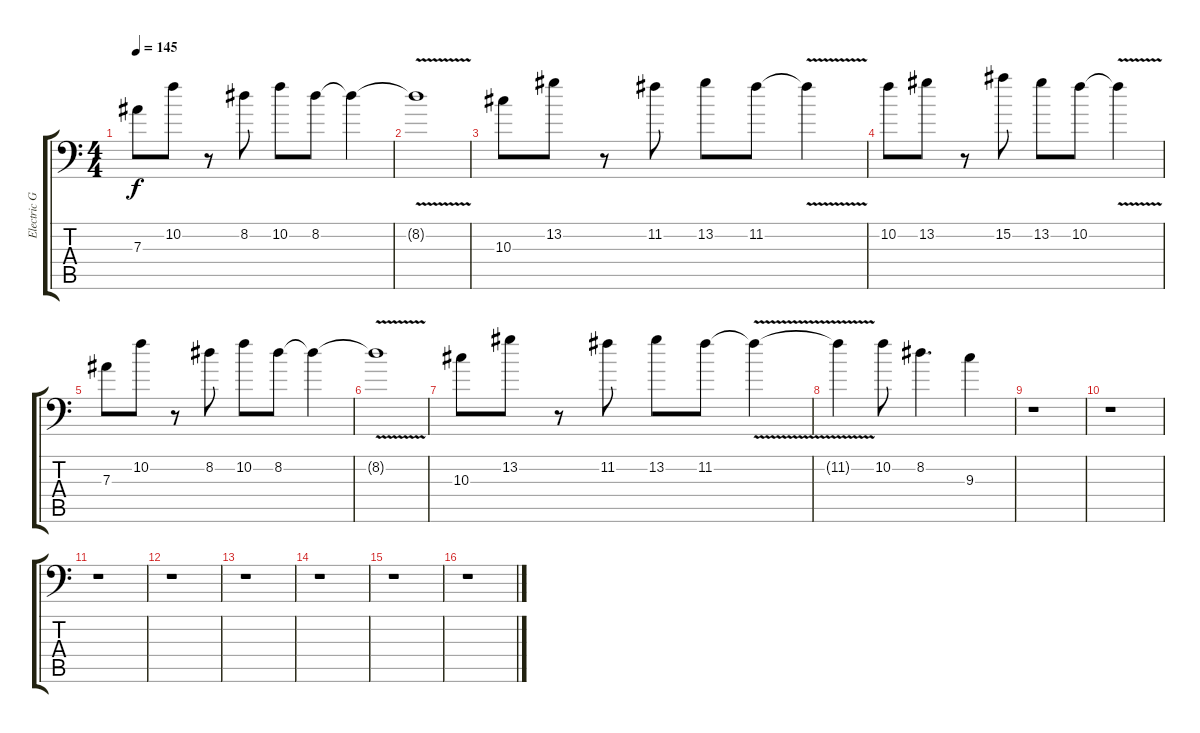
\track ("Electric Guitar" "Electric G") {instrument distortionguitar}
\staff {score tabs}
\tuning (C4 G3 Eb3 Bb2 F2 Bb1) {hide}
\ts (4 4)
\tempo 145
\clef f4
\ks c
7.3.8{dy f} 10.2.8 r.8 8.2.8 10.2.8 8.2.8 8.2{t}.4 |
8.2{v t}.1 |
10.3.8 13.2.8 r.8 11.2.8 13.2.8 11.2.8 11.2{v t}.4 |
10.2.8 13.2.8 r.8 15.2.8 13.2.8 10.2.8 10.2{v t}.4 |
7.3.8 10.2.8 r.8 8.2.8 10.2.8 8.2.8 8.2{t}.4 |
8.2{v t}.1 |
10.3.8 13.2.8 r.8 11.2.8 13.2.8 11.2.8 11.2{v t}.4 |
11.2{t}.4 10.2.8 8.2.4{d} 9.3.4 |
r.1 |
r.1 |
r.1 |
r.1 |
r.1 |
r.1 |
r.1 |
r.1
